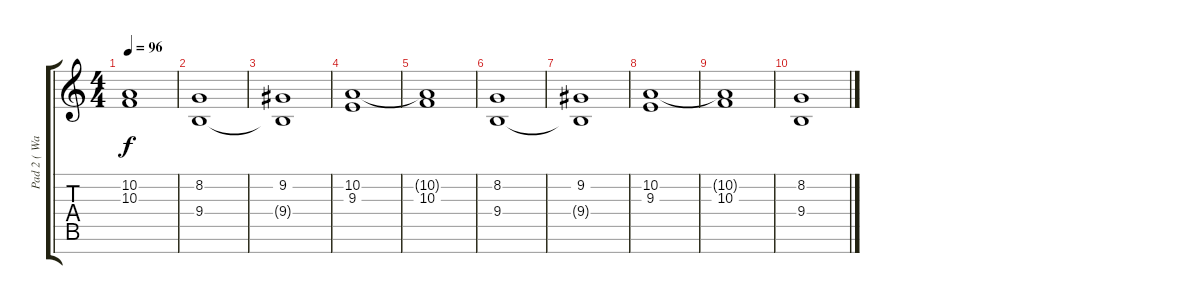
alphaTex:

\track ("Pad 2 ( Warm )" "Pad 2 ( Wa") {instrument pad2warm}
\staff {score tabs}
\tuning (E4 B3 G3 D3 A2 E2 B1) {hide}
\ts (4 4)
\tempo 96
\clef g2
\ks c
(10.2{t} 10.3).1{dy f} |
(8.2 9.4).1 |
(9.2 9.4{t}).1 |
(10.2 9.3).1 |
(10.2{t} 10.3).1 |
(8.2 9.4).1 |
(9.2 9.4{t}).1 |
(10.2 9.3).1 |
(10.2{t} 10.3).1 |
(8.2 9.4).1
